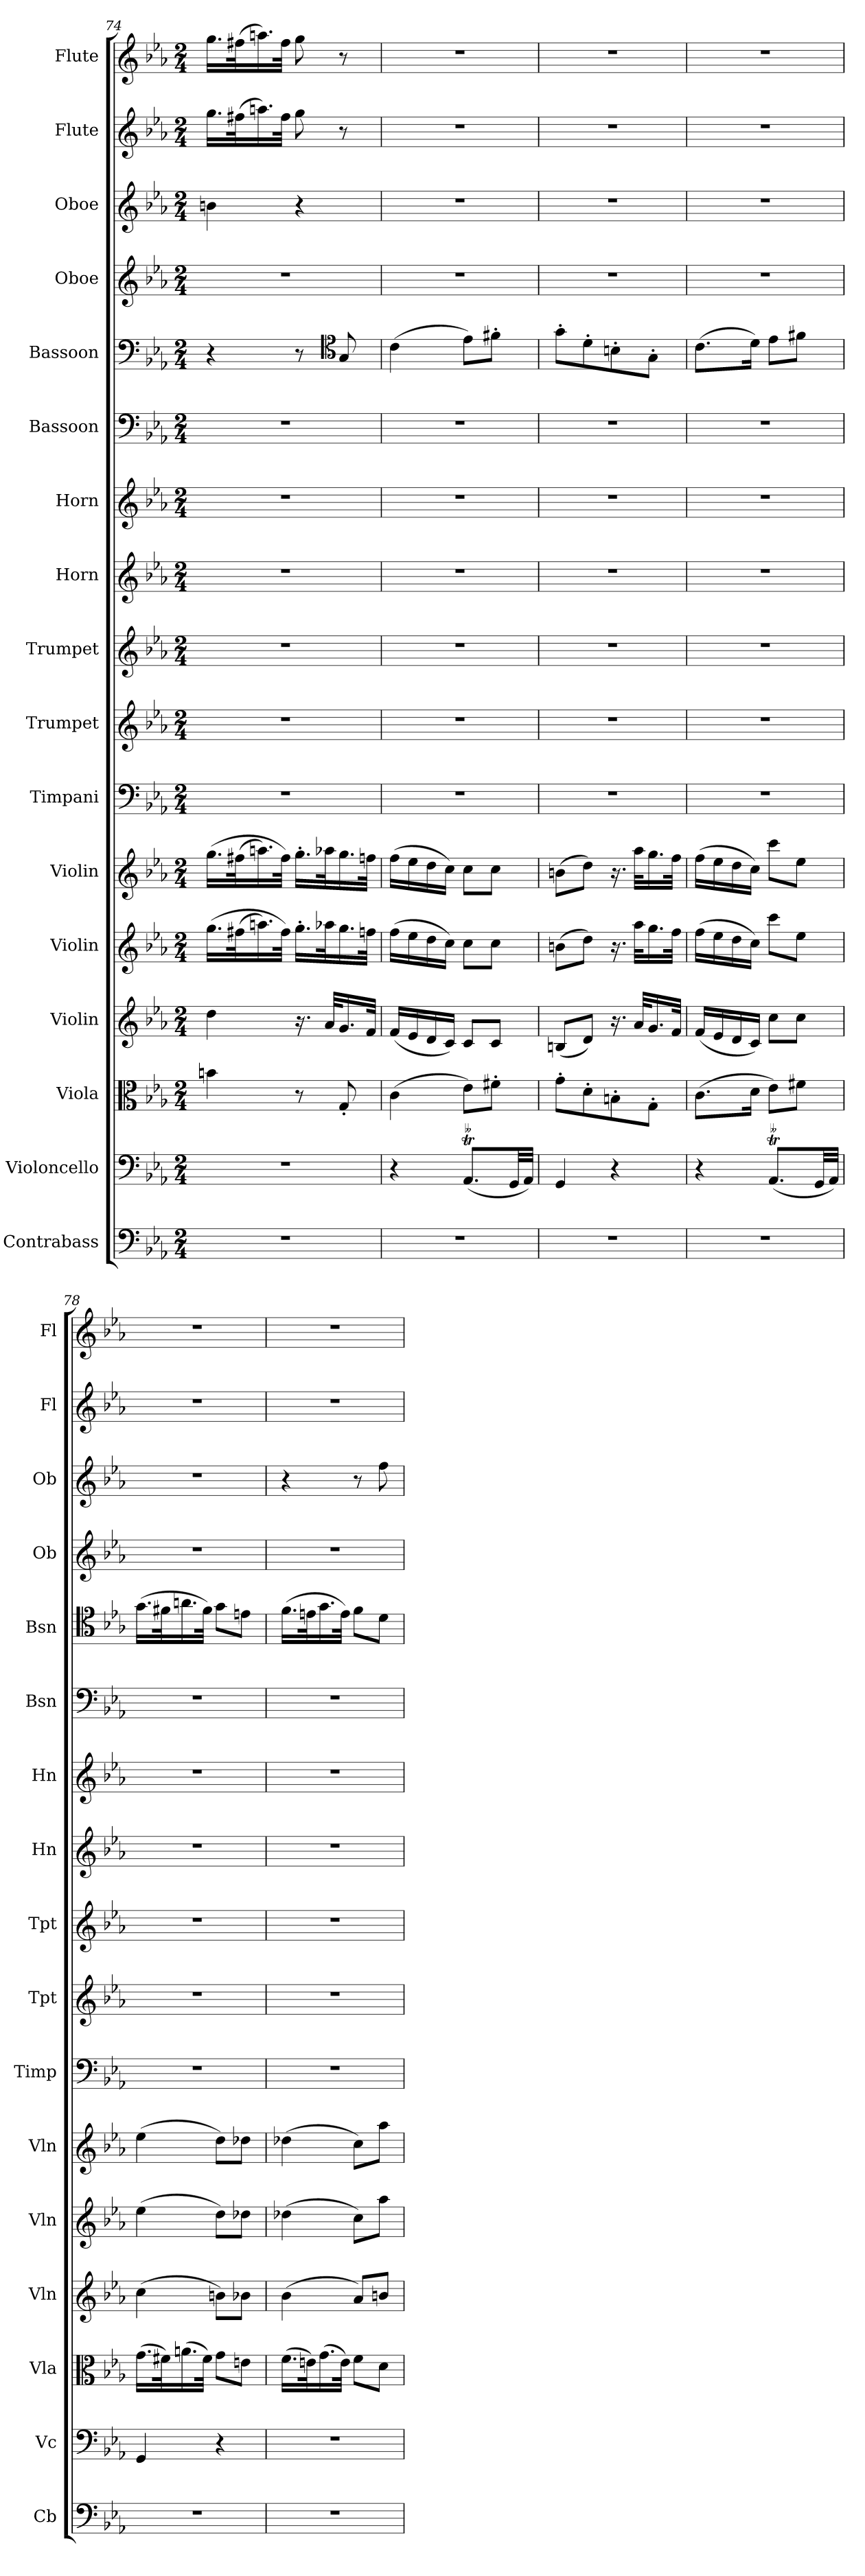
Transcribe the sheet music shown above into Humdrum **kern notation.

**kern	**kern	**kern	**kern	**kern	**kern	**kern	**kern	**kern	**kern	**kern	**kern	**kern	**kern	**kern	**kern	**kern
*part17	*part16	*part15	*part14	*part13	*part12	*part11	*part10	*part9	*part8	*part7	*part6	*part5	*part4	*part3	*part2	*part1
*staff17	*staff16	*staff15	*staff14	*staff13	*staff12	*staff11	*staff10	*staff9	*staff8	*staff7	*staff6	*staff5	*staff4	*staff3	*staff2	*staff1
*I"Contrabass	*I"Violoncello	*I"Viola	*I"Violin	*I"Violin	*I"Violin	*I"Timpani	*I"Trumpet	*I"Trumpet	*I"Horn	*I"Horn	*I"Bassoon	*I"Bassoon	*I"Oboe	*I"Oboe	*I"Flute	*I"Flute
*I'Cb	*I'Vc	*I'Vla	*I'Vln	*I'Vln	*I'Vln	*I'Timp	*I'Tpt	*I'Tpt	*I'Hn	*I'Hn	*I'Bsn	*I'Bsn	*I'Ob	*I'Ob	*I'Fl	*I'Fl
*clefF4	*clefF4	*clefC3	*clefG2	*clefG2	*clefG2	*clefF4	*clefG2	*clefG2	*clefG2	*clefG2	*clefF4	*clefF4	*clefG2	*clefG2	*clefG2	*clefG2
*k[b-e-a-]	*k[b-e-a-]	*k[b-e-a-]	*k[b-e-a-]	*k[b-e-a-]	*k[b-e-a-]	*k[b-e-a-]	*k[b-e-a-]	*k[b-e-a-]	*k[b-e-a-]	*k[b-e-a-]	*k[b-e-a-]	*k[b-e-a-]	*k[b-e-a-]	*k[b-e-a-]	*k[b-e-a-]	*k[b-e-a-]
*M2/4	*M2/4	*M2/4	*M2/4	*M2/4	*M2/4	*M2/4	*M2/4	*M2/4	*M2/4	*M2/4	*M2/4	*M2/4	*M2/4	*M2/4	*M2/4	*M2/4
=74	=74	=74	=74	=74	=74	=74	=74	=74	=74	=74	=74	=74	=74	=74	=74	=74
2r	2r	4bn\	4dd\	(16.gg\LL	(16.gg\LL	2r	2r	2r	2r	2r	2r	4r	2r	4bn\	16.gg\LL	16.gg\LL
.	.	.	.	(32ff#X\K	(32ff#X\K	.	.	.	.	.	.	.	.	.	(32ff#X\K	(32ff#X\K
.	.	.	.	16.aan\)	16.aan\)	.	.	.	.	.	.	.	.	.	16.aan\)	16.aan\)
.	.	.	.	32ff#\JJk)	32ff#\JJk)	.	.	.	.	.	.	.	.	.	32ff#\JJk	32ff#\JJk
.	.	8r	16.r	16.gg'\LL	16.gg'\LL	.	.	.	.	.	.	8r	.	4r	8gg\	8gg\
.	.	.	32a-/KLL	32aa-X\K	32aa-X\K	.	.	.	.	.	.	.	.	.	.	.
*	*	*	*	*	*	*	*	*	*	*	*	*clefC4	*	*	*	*
.	.	8G'/	16.g/	16.gg\	16.gg\	.	.	.	.	.	.	8G/	.	.	8r	8r
.	.	.	32f/JJk	32ffn\JJk	32ffn\JJk	.	.	.	.	.	.	.	.	.	.	.
=75	=75	=75	=75	=75	=75	=75	=75	=75	=75	=75	=75	=75	=75	=75	=75	=75
2r	4r	(4c\	(16f/LL	(16ff\LL	(16ff\LL	2r	2r	2r	2r	2r	2r	(4c\	2r	2r	2r	2r
.	.	.	16e-/	16ee-\	16ee-\	.	.	.	.	.	.	.	.	.	.	.
.	.	.	16d/	16dd\	16dd\	.	.	.	.	.	.	.	.	.	.	.
.	.	.	16c/JJ)	16cc\JJ)	16cc\JJ)	.	.	.	.	.	.	.	.	.	.	.
!	!LO:TR:acc=--	!	!	!	!	!	!	!	!	!	!	!	!	!	!	!
.	(8.AA-t/L	8e-\L)	8c/L	8cc\L	8cc\L	.	.	.	.	.	.	8e-\L)	.	.	.	.
.	.	8f#X'\J	8c/J	8cc\J	8cc\J	.	.	.	.	.	.	8f#X'\J	.	.	.	.
.	32GG/LL	.	.	.	.	.	.	.	.	.	.	.	.	.	.	.
.	32AA-/JJJ)	.	.	.	.	.	.	.	.	.	.	.	.	.	.	.
=76	=76	=76	=76	=76	=76	=76	=76	=76	=76	=76	=76	=76	=76	=76	=76	=76
2r	4GG/	8g'\L	(8Bn/L	(8bn\L	(8bn\L	2r	2r	2r	2r	2r	2r	8g'\L	2r	2r	2r	2r
.	.	8d'\	8d/J)	8dd\J)	8dd\J)	.	.	.	.	.	.	8d'\	.	.	.	.
.	4r	8Bn'\	16.r	16.r	16.r	.	.	.	.	.	.	8Bn'\	.	.	.	.
.	.	.	32a-/KLL	32aa-\KLL	32aa-\KLL	.	.	.	.	.	.	.	.	.	.	.
.	.	8G'\J	16.g/	16.gg\	16.gg\	.	.	.	.	.	.	8G'\J	.	.	.	.
.	.	.	32f/JJk	32ff\JJk	32ff\JJk	.	.	.	.	.	.	.	.	.	.	.
=77	=77	=77	=77	=77	=77	=77	=77	=77	=77	=77	=77	=77	=77	=77	=77	=77
2r	4r	(8.c\L	(16f/LL	(16ff\LL	(16ff\LL	2r	2r	2r	2r	2r	2r	(8.c\L	2r	2r	2r	2r
.	.	.	16e-/	16ee-\	16ee-\	.	.	.	.	.	.	.	.	.	.	.
.	.	.	16d/	16dd\	16dd\	.	.	.	.	.	.	.	.	.	.	.
.	.	16d\Jk	16c/JJ)	16cc\JJ)	16cc\JJ)	.	.	.	.	.	.	16d\Jk)	.	.	.	.
!	!LO:TR:acc=--	!	!	!	!	!	!	!	!	!	!	!	!	!	!	!
.	(8.AA-t/L	8e-\L)	8cc\L	8ccc\L	8ccc\L	.	.	.	.	.	.	8e-\L	.	.	.	.
.	.	8f#X\J	8cc\J	8ee-\J	8ee-\J	.	.	.	.	.	.	8f#X\J	.	.	.	.
.	32GG/LL	.	.	.	.	.	.	.	.	.	.	.	.	.	.	.
.	32AA-/JJJ)	.	.	.	.	.	.	.	.	.	.	.	.	.	.	.
=78	=78	=78	=78	=78	=78	=78	=78	=78	=78	=78	=78	=78	=78	=78	=78	=78
2r	4GG/	(16.g\LL	(4cc\	(4ee-\	(4ee-\	2r	2r	2r	2r	2r	2r	(16.g\LL	2r	2r	2r	2r
.	.	32f#X\K)	.	.	.	.	.	.	.	.	.	32f#X\K	.	.	.	.
.	.	(16.an\	.	.	.	.	.	.	.	.	.	16.an\	.	.	.	.
.	.	32f#\JJk)	.	.	.	.	.	.	.	.	.	32f#\JJk)	.	.	.	.
.	4r	8g\L	8bn\L)	8dd\L)	8dd\L)	.	.	.	.	.	.	8g\L	.	.	.	.
.	.	8en\J	8b-X\J	8dd-X\J	8dd-X\J	.	.	.	.	.	.	8en\J	.	.	.	.
=79	=79	=79	=79	=79	=79	=79	=79	=79	=79	=79	=79	=79	=79	=79	=79	=79
2r	2r	(16.f\LL	(4b-\	(4dd-X\	(4dd-X\	2r	2r	2r	2r	2r	2r	(16.f\LL	2r	4r	2r	2r
.	.	32en\K)	.	.	.	.	.	.	.	.	.	32en\K	.	.	.	.
.	.	(16.g\	.	.	.	.	.	.	.	.	.	16.g\	.	.	.	.
.	.	32e\JJk)	.	.	.	.	.	.	.	.	.	32e\JJk)	.	.	.	.
.	.	8f\L	8a-/L)	8cc\L)	8cc\L)	.	.	.	.	.	.	8f\L	.	8r	.	.
.	.	8d\J	8bn/J	8aa-\J	8aa-\J	.	.	.	.	.	.	8d\J	.	8ff\	.	.
=	=	=	=	=	=	=	=	=	=	=	=	=	=	=	=	=
*-	*-	*-	*-	*-	*-	*-	*-	*-	*-	*-	*-	*-	*-	*-	*-	*-
